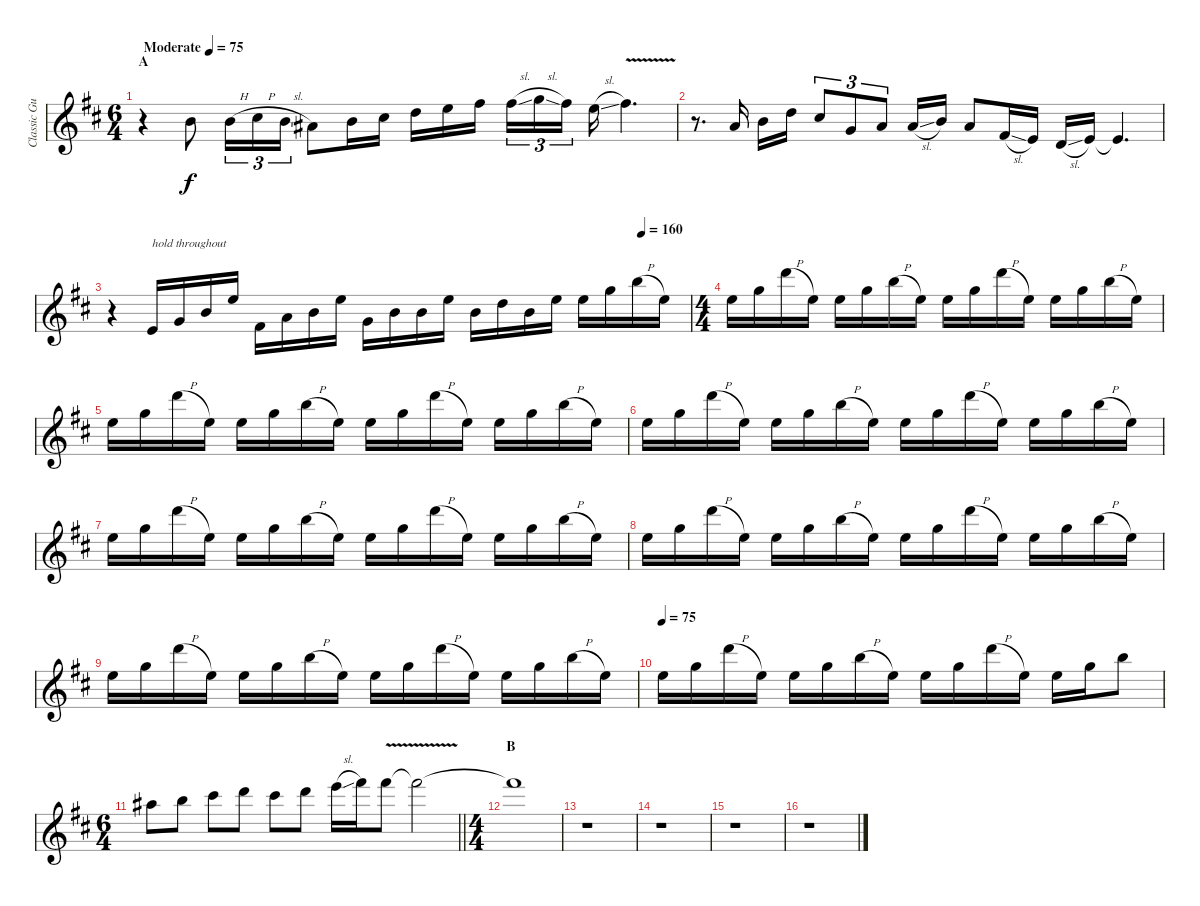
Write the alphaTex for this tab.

\track ("Classic Guitar 1" "Classic Gu") {instrument acousticguitarnylon}
\staff {score}
\tuning (E4 B3 G3 D3 A2 E2) {hide}
\ts (6 4)
\section ("" "A")
\tempo (75 "Moderate")
\clef g2
\ks d
r.4{dy f instrument acousticguitarnylon} 4.3.8 4.3{h}.16{tu (3 2)} 6.3{h}.16{tu (3 2)} 4.3{sl}.16{tu (3 2)} 3.3.8 4.3.16 6.3.16 7.3.16 5.2.16 7.2.16{beam splitsecondary} 7.2{sl}.16{tu (3 2)} 8.2{sl}.16{tu (3 2)} 7.2.16{tu (3 2) beam splitsecondary} 5.2{sl}.16 7.2{v}.4{d} |
r.8{d} 2.3.16 4.3.16 7.3.16 6.3.8{tu (3 2)} 5.4.8{tu (3 2)} 7.4.8{tu (3 2)} 7.4{sl}.16 9.4.16 7.4.8 9.5{sl}.16 7.5.16 5.5{sl}.16 7.5.16 7.5{t}.4{d} |
\tempo (160 0.9166666666666666)
r.4 2.4.16{txt "hold throughout"} 0.3.16 0.2.16 0.1.16{beam split} 4.4.16 2.3.16 0.2.16 0.1.16 5.4.16 4.3.16 0.2.16 0.1.16{beam split} 9.4.16 7.3.16 0.2.16 0.1.16{beam split} 9.3.16 8.2.16 7.1{h}.16 0.1.16 |
\ts (4 4)
9.3.16 8.2.16 10.1{h}.16 0.1.16 9.3.16 8.2.16 7.1{h}.16 0.1.16 9.3.16 8.2.16 10.1{h}.16 0.1.16 9.3.16 8.2.16 7.1{h}.16 0.1.16 |
9.3.16 8.2.16 10.1{h}.16 0.1.16 9.3.16 8.2.16 7.1{h}.16 0.1.16 9.3.16 8.2.16 10.1{h}.16 0.1.16 9.3.16 8.2.16 7.1{h}.16 0.1.16 |
9.3.16 8.2.16 10.1{h}.16 0.1.16 9.3.16 8.2.16 7.1{h}.16 0.1.16 9.3.16 8.2.16 10.1{h}.16 0.1.16 9.3.16 8.2.16 7.1{h}.16 0.1.16 |
9.3.16 8.2.16 10.1{h}.16 0.1.16 9.3.16 8.2.16 7.1{h}.16 0.1.16 9.3.16 8.2.16 10.1{h}.16 0.1.16 9.3.16 8.2.16 7.1{h}.16 0.1.16 |
9.3.16 8.2.16 10.1{h}.16 0.1.16 9.3.16 8.2.16 7.1{h}.16 0.1.16 9.3.16 8.2.16 10.1{h}.16 0.1.16 9.3.16 8.2.16 7.1{h}.16 0.1.16 |
9.3.16 8.2.16 10.1{h}.16 0.1.16 9.3.16 8.2.16 7.1{h}.16 0.1.16 9.3.16 8.2.16 10.1{h}.16 0.1.16 9.3.16 8.2.16 7.1{h}.16 0.1.16 |
\tempo 75
9.3.16 8.2.16 10.1{h}.16 0.1.16 9.3.16 8.2.16 7.1{h}.16 0.1.16 9.3.16 8.2.16 10.1{h}.16 0.1.16 9.3.16 8.2.16 7.1.8 |
\ts (6 4)
\barLineRight lightlight
6.1.8 7.1.8 9.1.8 10.1.8 9.1.8 10.1.8 12.1{sl}.16 14.1.16 14.1{v}.8 14.1{t}.2 |
\ts (4 4)
\section ("" "B")
14.1{t}.1 |
r.1 |
r.1 |
r.1 |
r.1
